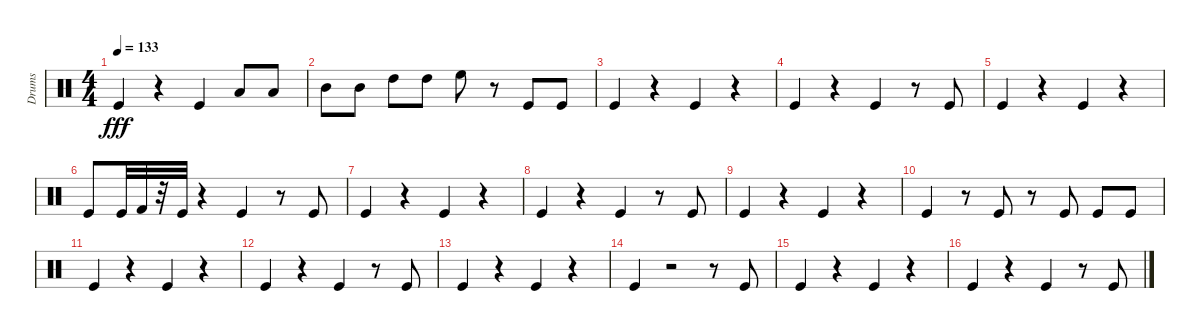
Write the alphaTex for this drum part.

\track ("Drums" "Drums") {instrument percussion}
\staff {score}
\articulation defaults
\ts (4 4)
\tempo 133
\clef neutral
\ks c "Kick (hit)".4{dy fff}
r.4 "Kick (hit)".4 "Low Tom (hit)".8 "Low Tom (hit)".8 |
"Mid Tom (hit)".8 "Mid Tom (hit)".8 "High Tom (hit)".8 "High Tom (hit)".8 "High Floor Tom (hit)".8 r.8 "Kick (hit)".8 "Kick (hit)".8 |
"Kick (hit)".4 r.4 "Kick (hit)".4 r.4 |
"Kick (hit)".4 r.4 "Kick (hit)".4 r.8 "Kick (hit)".8 |
"Kick (hit)".4 r.4 "Kick (hit)".4 r.4 |
"Kick (hit)".8 "Kick (hit)".32 "Kick (hit) 2".32 r.32 "Kick (hit)".32 r.4 "Kick (hit)".4 r.8 "Kick (hit)".8 |
"Kick (hit)".4 r.4 "Kick (hit)".4 r.4 |
"Kick (hit)".4 r.4 "Kick (hit)".4 r.8 "Kick (hit)".8 |
"Kick (hit)".4 r.4 "Kick (hit)".4 r.4 |
"Kick (hit)".4 r.8 "Kick (hit)".8 r.8 "Kick (hit)".8 "Kick (hit)".8 "Kick (hit)".8 |
"Kick (hit)".4 r.4 "Kick (hit)".4 r.4 |
"Kick (hit)".4 r.4 "Kick (hit)".4 r.8 "Kick (hit)".8 |
"Kick (hit)".4 r.4 "Kick (hit)".4 r.4 |
"Kick (hit)".4 r.2 r.8 "Kick (hit)".8 |
"Kick (hit)".4 r.4 "Kick (hit)".4 r.4 |
"Kick (hit)".4 r.4 "Kick (hit)".4 r.8 "Kick (hit)".8
